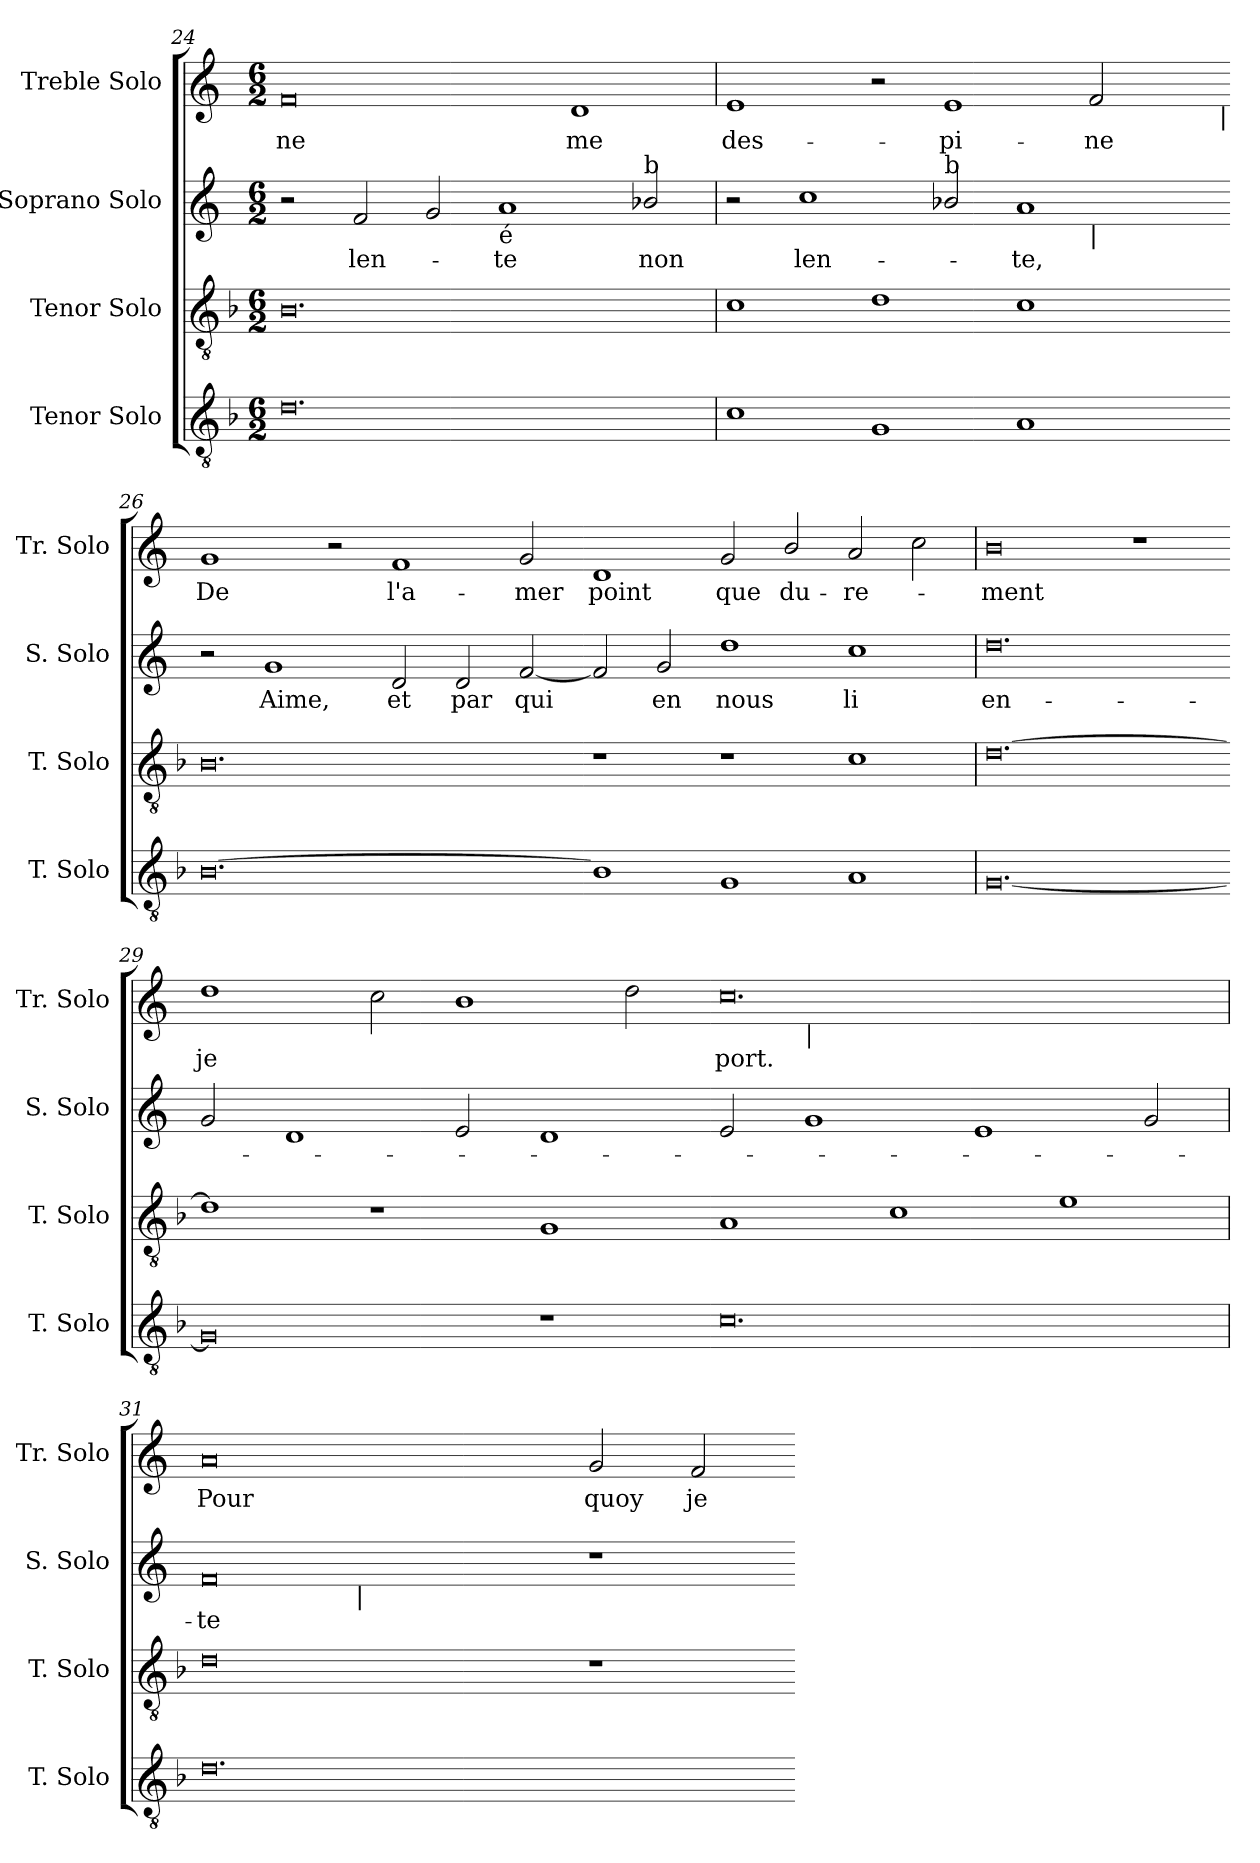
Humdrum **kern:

**kern	**kern	**kern	**text	**kern	**text
*part4	*part3	*part2	*part2	*part1	*part1
*staff4	*staff3	*staff2	*staff2	*staff1	*staff1
*I"Tenor Solo	*I"Tenor Solo	*I"Soprano Solo	*	*I"Treble Solo	*
*I'T. Solo	*I'T. Solo	*I'S. Solo	*	*I'Tr. Solo	*
*clefGv2	*clefGv2	*clefG2	*	*clefG2	*
*ITrd7c12	*ITrd7c12	*	*	*	*
*k[b-]	*k[b-]	*k[]	*	*k[]	*
*F:	*F:	*C:	*	*C:	*
*M6/2	*M6/2	*M6/2	*	*M6/2	*
=24	=24	=24	=24	=24	=24
!	!	!	!	!	!LO:LY:b:color=#000000
0.Di	0.BB-i	2r	.	0fi	ne
!	!	!	!LO:LY:b:color=#000000	!	!
.	.	2fi/	-len-	.	.
.	.	2gi/	.	.	.
!	!	!LO:TX:b:t=é	!	!	!
!	!	!	!LO:LY:b:color=#000000	!	!
.	.	1ai	-te	.	.
!	!	!	!	!	!LO:LY:b:color=#000000
.	.	.	.	1di	me
!	!	!LO:TX:a:t=b	!	!	!
!	!	!	!LO:LY:b:color=#000000	!	!
.	.	2b-i/	non	.	.
!!LO:PB:g=z
=25	=25	=25	=25	=25	=25
!	!	!	!	!	!LO:LY:b:color=#000000
*	*	*^	*	*^	*
1Ci	1Ci	2r	1ryy	.	1ei	1ryy	des-
!	!	!	!	!LO:LY:b:color=#000000	!	!	!
.	.	1cci	.	len-	.	.	.
1GGi	1Di	.	1.ryy	.	2r	1ryy	.
!	!	!LO:TX:a:t=b	!	!	!	!	!
!	!	!	!	!	!	!	!LO:LY:b:color=#000000
.	.	2b-i/	.	.	1ei	.	-pi-
!	!	!	!	!LO:LY:b:color=#000000	!	!	!
1AAi	1Ci	1ai	.	-te,	.	2ryy	.
!	!	!	!LO:TX:b:i:t=|	!	!	!	!
!	!	!	!	!	!	!	!LO:LY:b:color=#000000
.	.	.	2ryy	.	2fi/	4ryy	-ne
.	.	.	.	.	.	8ryy	.
.	.	.	.	.	.	16ryy	.
.	.	.	.	.	.	32ryy	.
.	.	.	.	.	.	64ryy	.
.	.	.	.	.	.	128...ryy	.
!	!	!	!	!	!	!LO:TX:b:i:t=|	!
.	.	.	.	.	.	1024ryy	.
*	*	*v	*v	*	*	*	*
*	*	*	*	*v	*v	*
=26-	=26-	=26-	=26-	=26-	=26-
*	*	*^	*	*^	*
!	!	!	!	!	!	!	!LO:LY:b:color=#000000
*	*	*v	*v	*	*	*	*
*	*	*	*	*v	*v	*
[<0.BB-i	0.BB-i	2r	.	1gi	De
!	!	!	!LO:LY:b:color=#000000	!	!
.	.	1gi	Aime,	.	.
.	.	.	.	2r	.
!	!	!	!LO:LY:b:color=#000000	!	!
!	!	!	!	!	!LO:LY:b:color=#000000
.	.	2di/	et	1fi	l'a-
!	!	!	!LO:LY:b:color=#000000	!	!
.	.	2di/	par	.	.
!	!	!	!LO:LY:b:color=#000000	!	!
!	!	!	!	!	!LO:LY:b:color=#000000
.	.	[<2fi/	qui	2gi/	-mer
=27-	=27-	=27-	=27-	=27-	=27-
!	!	!	!	!	!LO:LY:b:color=#000000
1BB-i]	1r	2fi/]	.	1di	point
!	!	!	!LO:LY:b:color=#000000	!	!
.	.	2gi/	en	.	.
!	!	!	!LO:LY:b:color=#000000	!	!
!	!	!	!	!	!LO:LY:b:color=#000000
1GGi	1r	1ddi	nous	2gi/	que
!	!	!	!	!	!LO:LY:b:color=#000000
.	.	.	.	2bi/	du-
!	!	!	!LO:LY:b:color=#000000	!	!
!	!	!	!	!	!LO:LY:b:color=#000000
1AAi	1Ci	1cci	li	2ai/	-re-
.	.	.	.	2cci\	.
=28	=28	=28	=28	=28	=28
!	!	!	!LO:LY:b:color=#000000	!	!
!	!	!	!	!	!LO:LY:b:color=#000000
[<0.GGi	[>0.Di	0.ddi	en-	0bi	-ment
.	.	.	.	1r	.
=29-	=29-	=29-	=29-	=29-	=29-
!	!	!	!	!	!LO:LY:b:color=#000000
0GGi]	1Di]	2gi/	.	1ddi	je
.	.	1di	.	.	.
.	1r	.	.	2cci\	.
.	.	2ei/	.	1bi	.
1r	1GGi	1di	.	.	.
.	.	.	.	2ddi\	.
=30-	=30-	=30-	=30-	=30-	=30-
!	!	!	!	!	!LO:LY:b:color=#000000
*	*	*	*	*^	*
0.Ci	1AAi	2ei/	.	0.cci	2ryy	port.
!	!	!	!	!	!LO:TX:b:i:t=|	!
.	.	1gi	.	.	1ryy	.
.	1Ci	.	.	.	.	.
.	.	1ei	.	.	1.ryy	.
.	1Ei	.	.	.	.	.
.	.	2gi/	.	.	.	.
*	*	*	*	*v	*v	*
!!LO:LB:g=z
=31	=31	=31	=31	=31	=31
*	*	*	*	*^	*
!	!	!	!LO:LY:b:color=#000000	!	!	!
*	*	*	*	*v	*v	*
*	*	*	*	*^	*
!	!	!	!	!	!	!LO:LY:b:color=#000000
*	*	*^	*	*v	*v	*
0.Di	0Di	0fi	4ryy	-te	0ai	Pour
.	.	.	8ryy	.	.	.
.	.	.	16ryy	.	.	.
.	.	.	32ryy	.	.	.
.	.	.	128...ryy	.	.	.
!	!	!	!LO:TX:b:i:t=|	!	!	!
.	.	.	1ryy	.	.	.
.	.	.	1ryy	.	.	.
!	!	!	!	!	!	!LO:LY:b:color=#000000
.	1r	1r	.	.	2gi/	quoy
.	.	.	2ryy	.	.	.
!	!	!	!	!	!	!LO:LY:b:color=#000000
.	.	.	.	.	2fi/	je
.	.	.	64ryy	.	.	.
.	.	.	1024ryy	.	.	.
*	*	*v	*v	*	*	*
=-	=-	=-	=-	=-	=-
*-	*-	*-	*-	*-	*-
